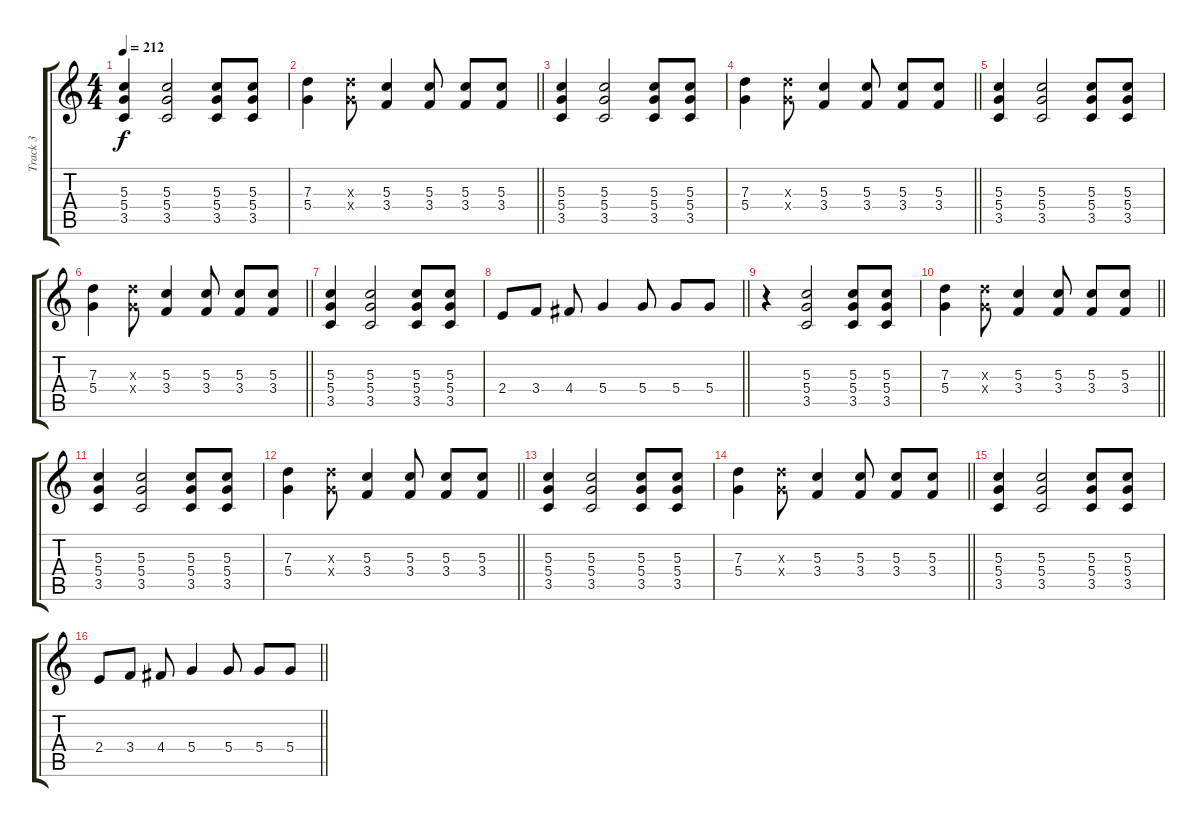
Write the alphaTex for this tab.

\track ("Track 3" "Track 3") {instrument distortionguitar}
\staff {score tabs}
\tuning (E4 B3 G3 D3 A2 E2) {hide}
\ts (4 4)
\tempo 212
\clef g2
\ks c
(5.3 5.4 3.5).4{dy f} (5.3 5.4 3.5).2 (5.3 5.4 3.5).8 (5.3 5.4 3.5).8 |
\barLineRight lightlight
(7.3 5.4).4 (7.3{x} 5.4{x}).8 (5.3 3.4).4 (5.3 3.4).8 (5.3 3.4).8 (5.3 3.4).8 |
(5.3 5.4 3.5).4 (5.3 5.4 3.5).2 (5.3 5.4 3.5).8 (5.3 5.4 3.5).8 |
\barLineRight lightlight
(7.3 5.4).4 (7.3{x} 5.4{x}).8 (5.3 3.4).4 (5.3 3.4).8 (5.3 3.4).8 (5.3 3.4).8 |
(5.3 5.4 3.5).4 (5.3 5.4 3.5).2 (5.3 5.4 3.5).8 (5.3 5.4 3.5).8 |
\barLineRight lightlight
(7.3 5.4).4 (7.3{x} 5.4{x}).8 (5.3 3.4).4 (5.3 3.4).8 (5.3 3.4).8 (5.3 3.4).8 |
(5.3 5.4 3.5).4 (5.3 5.4 3.5).2 (5.3 5.4 3.5).8 (5.3 5.4 3.5).8 |
\barLineRight lightlight
2.4.8 3.4.8 4.4.8 5.4.4 5.4.8 5.4.8 5.4.8 |
r.4 (5.3 5.4 3.5).2 (5.3 5.4 3.5).8 (5.3 5.4 3.5).8 |
\barLineRight lightlight
(7.3 5.4).4 (7.3{x} 5.4{x}).8 (5.3 3.4).4 (5.3 3.4).8 (5.3 3.4).8 (5.3 3.4).8 |
(5.3 5.4 3.5).4 (5.3 5.4 3.5).2 (5.3 5.4 3.5).8 (5.3 5.4 3.5).8 |
\barLineRight lightlight
(7.3 5.4).4 (7.3{x} 5.4{x}).8 (5.3 3.4).4 (5.3 3.4).8 (5.3 3.4).8 (5.3 3.4).8 |
(5.3 5.4 3.5).4 (5.3 5.4 3.5).2 (5.3 5.4 3.5).8 (5.3 5.4 3.5).8 |
\barLineRight lightlight
(7.3 5.4).4 (7.3{x} 5.4{x}).8 (5.3 3.4).4 (5.3 3.4).8 (5.3 3.4).8 (5.3 3.4).8 |
(5.3 5.4 3.5).4 (5.3 5.4 3.5).2 (5.3 5.4 3.5).8 (5.3 5.4 3.5).8 |
\barLineRight lightlight
2.4.8 3.4.8 4.4.8 5.4.4 5.4.8 5.4.8 5.4.8
